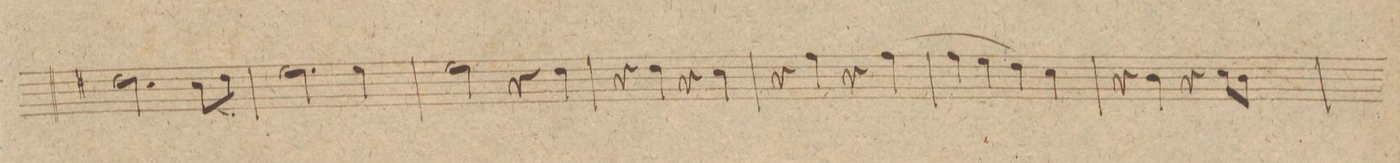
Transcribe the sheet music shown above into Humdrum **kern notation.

**kern	**dynam
*I"Violino. 1mo	*
*clefG2	*
*k[f#c#g#]	*
*met(c|)	*
*M2/2	*
2.dd#X\	.
8cc#\L	.
8dd#\J	.
=26	=26
2.ee\	.
4ee\	.
=27	=27
2ee\	.
4r	.
4dd\	.
=28	=28
4r	.
4dd\	.
4r	.
4cc#\	.
=29	=29
4r	.
4ff#\	.
4r	.
(4ff#\	.
=30	=30
4ff#\	.
4ee\	.
4dd\)	.
4cc#\	.
=31	=31
4r	.
4b\	.
4r	.
8cc#\L	.
8b\J	.
=32	=32
*-	*-
